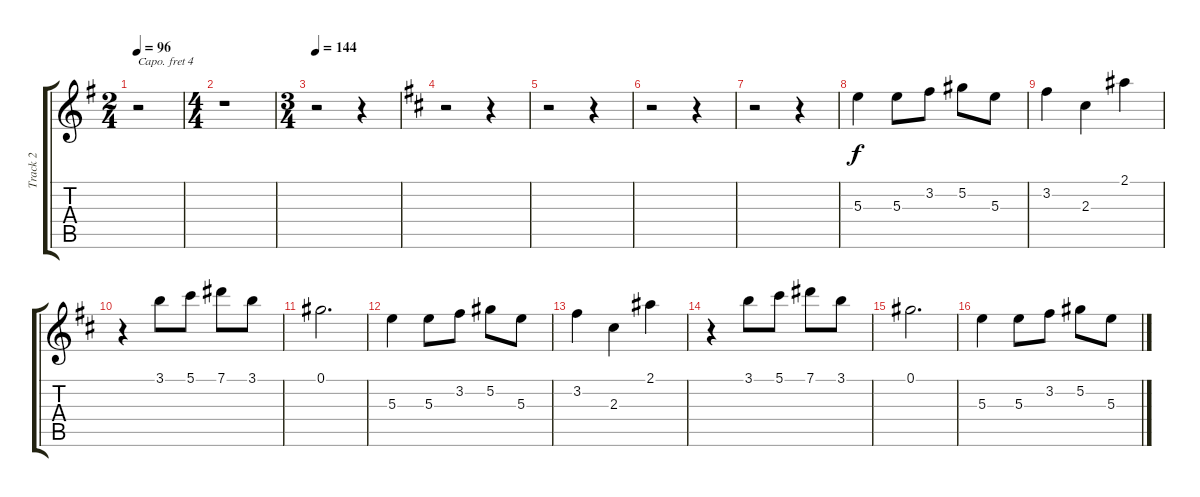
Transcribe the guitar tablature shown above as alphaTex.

\track ("Track 2" "Track 2") {instrument electricguitarjazz}
\staff {score tabs}
\capo 4
\tuning (E4 B3 G3 D3 A2 E2) {hide}
\ts (2 4)
\tempo 96
\clef g2
\ks g
r.2{dy f} |
\ts (4 4)
r.1 |
\ts (3 4)
\tempo 144
r.2 r.4 |
\ks d
r.2 r.4 |
r.2 r.4 |
r.2 r.4 |
r.2 r.4 |
5.3.4 5.3.8 3.2.8 5.2.8 5.3.8 |
3.2.4 2.3.4 2.1.4 |
r.4 3.1.8 5.1.8 7.1.8 3.1.8 |
0.1.2{d} |
5.3.4 5.3.8 3.2.8 5.2.8 5.3.8 |
3.2.4 2.3.4 2.1.4 |
r.4 3.1.8 5.1.8 7.1.8 3.1.8 |
0.1.2{d} |
5.3.4 5.3.8 3.2.8 5.2.8 5.3.8
